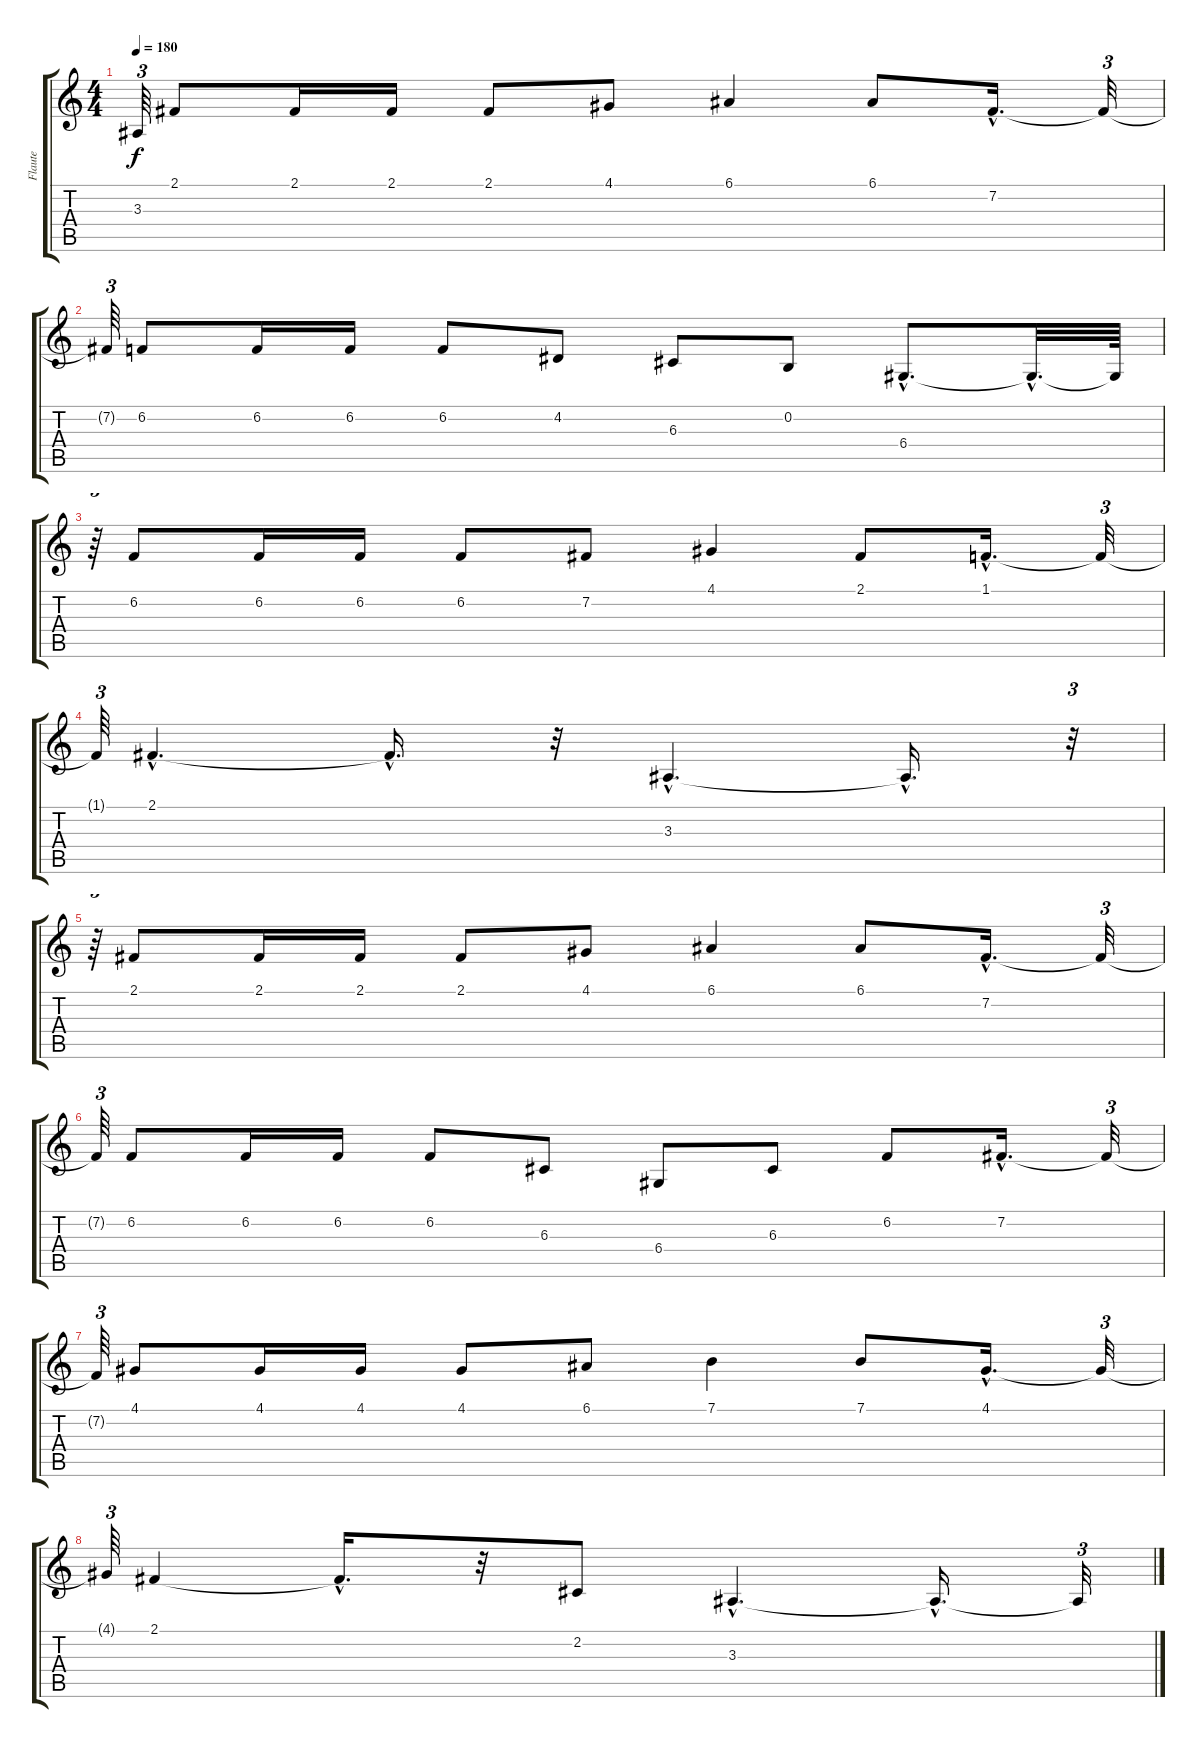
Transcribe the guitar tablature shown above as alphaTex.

\track ("Flaute" "Flaute") {instrument flute}
\staff {score tabs}
\tuning (E4 B3 G3 D3 A2 E2) {hide}
\ts (4 4)
\tempo 180
\clef g2
\ks c
3.3{t}.64{tu (3 2) dy f} 2.1.8 2.1.16 2.1.16 2.1.8 4.1.8 6.1.4 6.1.8 7.2{hac}.16{d} 7.2{t}.32{tu (3 2)} |
7.2{t}.64{tu (3 2)} 6.2.8 6.2.16 6.2.16 6.2.8 4.2.8 6.3.8 0.2.8 6.4{hac}.8{d} 6.4{hac t}.32{d} 6.4{t}.64 |
r.64{tu (3 2)} 6.2.8 6.2.16 6.2.16 6.2.8 7.2.8 4.1.4 2.1.8 1.1{hac}.16{d} 1.1{t}.32{tu (3 2)} |
1.1{t}.64{tu (3 2)} 2.1{hac}.4{d} 2.1{hac t}.16{d} r.32 3.3{hac}.4{d} 3.3{hac t}.16{d} r.32{tu (3 2)} |
r.64{tu (3 2)} 2.1.8 2.1.16 2.1.16 2.1.8 4.1.8 6.1.4 6.1.8 7.2{hac}.16{d} 7.2{t}.32{tu (3 2)} |
7.2{t}.64{tu (3 2)} 6.2.8 6.2.16 6.2.16 6.2.8 6.3.8 6.4.8 6.3.8 6.2.8 7.2{hac}.16{d} 7.2{t}.32{tu (3 2)} |
7.2{t}.64{tu (3 2)} 4.1.8 4.1.16 4.1.16 4.1.8 6.1.8 7.1.4 7.1.8 4.1{hac}.16{d} 4.1{t}.32{tu (3 2)} |
4.1{t}.64{tu (3 2)} 2.1.4 2.1{hac t}.16{d} r.32 2.2.8 3.3{hac}.4{d} 3.3{hac t}.16{d} 3.3{t}.32{tu (3 2)}
